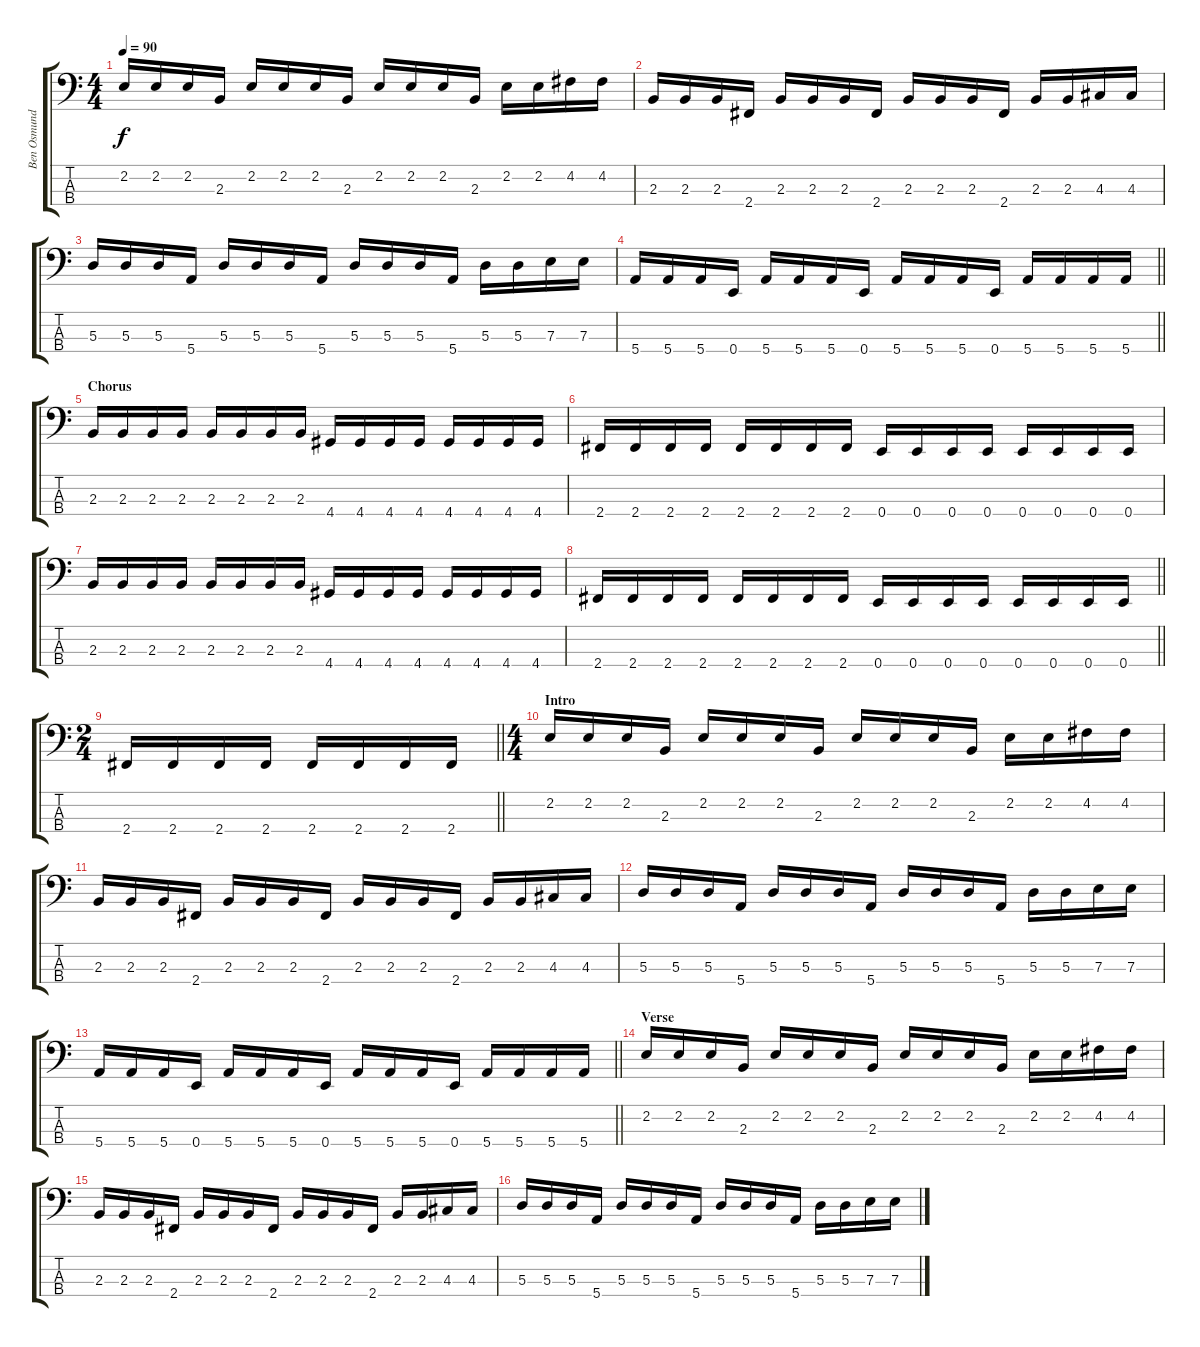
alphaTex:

\track ("Ben Osmundson - Bass" "Ben Osmund") {instrument electricbassfinger}
\staff {score tabs}
\tuning (G2 D2 A1 E1) {hide}
\ts (4 4)
\tempo 90
\clef f4
\ks c
2.2.16{dy f} 2.2.16 2.2.16 2.3.16 2.2.16 2.2.16 2.2.16 2.3.16 2.2.16 2.2.16 2.2.16 2.3.16 2.2.16 2.2.16 4.2.16 4.2.16 |
2.3.16 2.3.16 2.3.16 2.4.16 2.3.16 2.3.16 2.3.16 2.4.16 2.3.16 2.3.16 2.3.16 2.4.16 2.3.16 2.3.16 4.3.16 4.3.16 |
5.3.16 5.3.16 5.3.16 5.4.16 5.3.16 5.3.16 5.3.16 5.4.16 5.3.16 5.3.16 5.3.16 5.4.16 5.3.16 5.3.16 7.3.16 7.3.16 |
\barLineRight lightlight
5.4.16 5.4.16 5.4.16 0.4.16 5.4.16 5.4.16 5.4.16 0.4.16 5.4.16 5.4.16 5.4.16 0.4.16 5.4.16 5.4.16 5.4.16 5.4.16 |
\section ("" "Chorus")
2.3.16 2.3.16 2.3.16 2.3.16 2.3.16 2.3.16 2.3.16 2.3.16 4.4.16 4.4.16 4.4.16 4.4.16 4.4.16 4.4.16 4.4.16 4.4.16 |
2.4.16 2.4.16 2.4.16 2.4.16 2.4.16 2.4.16 2.4.16 2.4.16 0.4.16 0.4.16 0.4.16 0.4.16 0.4.16 0.4.16 0.4.16 0.4.16 |
2.3.16 2.3.16 2.3.16 2.3.16 2.3.16 2.3.16 2.3.16 2.3.16 4.4.16 4.4.16 4.4.16 4.4.16 4.4.16 4.4.16 4.4.16 4.4.16 |
\barLineRight lightlight
2.4.16 2.4.16 2.4.16 2.4.16 2.4.16 2.4.16 2.4.16 2.4.16 0.4.16 0.4.16 0.4.16 0.4.16 0.4.16 0.4.16 0.4.16 0.4.16 |
\ts (2 4)
\barLineRight lightlight
2.4.16 2.4.16 2.4.16 2.4.16 2.4.16 2.4.16 2.4.16 2.4.16 |
\ts (4 4)
\section ("" "Intro")
2.2.16 2.2.16 2.2.16 2.3.16 2.2.16 2.2.16 2.2.16 2.3.16 2.2.16 2.2.16 2.2.16 2.3.16 2.2.16 2.2.16 4.2.16 4.2.16 |
2.3.16 2.3.16 2.3.16 2.4.16 2.3.16 2.3.16 2.3.16 2.4.16 2.3.16 2.3.16 2.3.16 2.4.16 2.3.16 2.3.16 4.3.16 4.3.16 |
5.3.16 5.3.16 5.3.16 5.4.16 5.3.16 5.3.16 5.3.16 5.4.16 5.3.16 5.3.16 5.3.16 5.4.16 5.3.16 5.3.16 7.3.16 7.3.16 |
\barLineRight lightlight
5.4.16 5.4.16 5.4.16 0.4.16 5.4.16 5.4.16 5.4.16 0.4.16 5.4.16 5.4.16 5.4.16 0.4.16 5.4.16 5.4.16 5.4.16 5.4.16 |
\section ("" "Verse")
2.2.16 2.2.16 2.2.16 2.3.16 2.2.16 2.2.16 2.2.16 2.3.16 2.2.16 2.2.16 2.2.16 2.3.16 2.2.16 2.2.16 4.2.16 4.2.16 |
2.3.16 2.3.16 2.3.16 2.4.16 2.3.16 2.3.16 2.3.16 2.4.16 2.3.16 2.3.16 2.3.16 2.4.16 2.3.16 2.3.16 4.3.16 4.3.16 |
5.3.16 5.3.16 5.3.16 5.4.16 5.3.16 5.3.16 5.3.16 5.4.16 5.3.16 5.3.16 5.3.16 5.4.16 5.3.16 5.3.16 7.3.16 7.3.16
